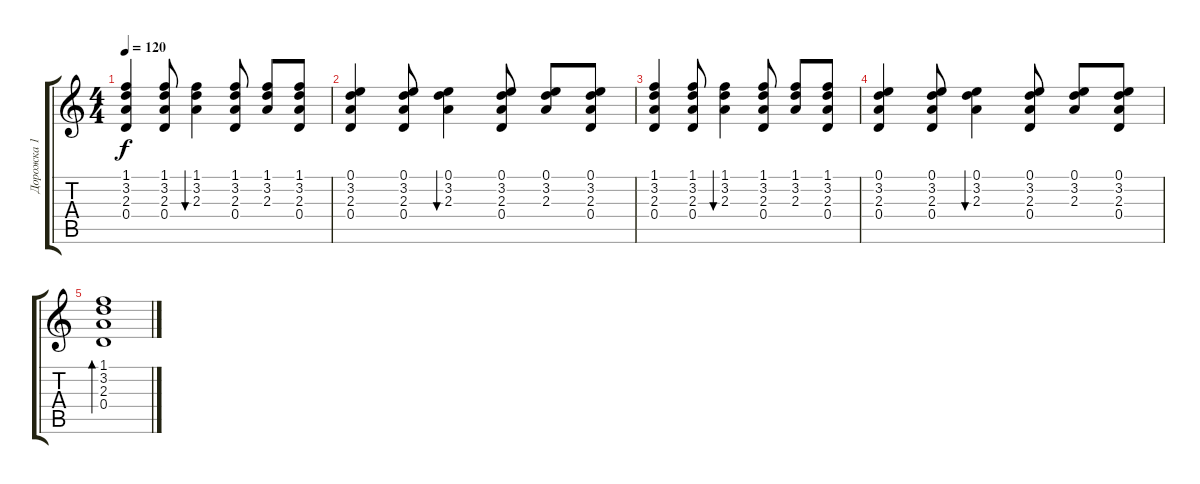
\track ("Дорожка 1" "Дорожка 1") {instrument acousticguitarsteel}
\staff {score tabs}
\tuning (E4 B3 G3 D3 A2 E2) {hide}
\ts (4 4)
\tempo 120
\clef g2
\ks c
(1.1 3.2 2.3 0.4).4{dy f} (1.1 3.2 2.3 0.4).8 (1.1 3.2 2.3).4{bu 30} (1.1 3.2 2.3 0.4).8 (1.1 3.2 2.3).8 (1.1 3.2 2.3 0.4).8 |
(0.1 3.2 2.3 0.4).4 (0.1 3.2 2.3 0.4).8 (0.1 3.2 2.3).4{bu 30} (0.1 3.2 2.3 0.4).8 (0.1 3.2 2.3).8 (0.1 3.2 2.3 0.4).8 |
(1.1 3.2 2.3 0.4).4 (1.1 3.2 2.3 0.4).8 (1.1 3.2 2.3).4{bu 30} (1.1 3.2 2.3 0.4).8 (1.1 3.2 2.3).8 (1.1 3.2 2.3 0.4).8 |
(0.1 3.2 2.3 0.4).4 (0.1 3.2 2.3 0.4).8 (0.1 3.2 2.3).4{bu 30} (0.1 3.2 2.3 0.4).8 (0.1 3.2 2.3).8 (0.1 3.2 2.3 0.4).8 |
(1.1 3.2 2.3 0.4).1{bd 480}
